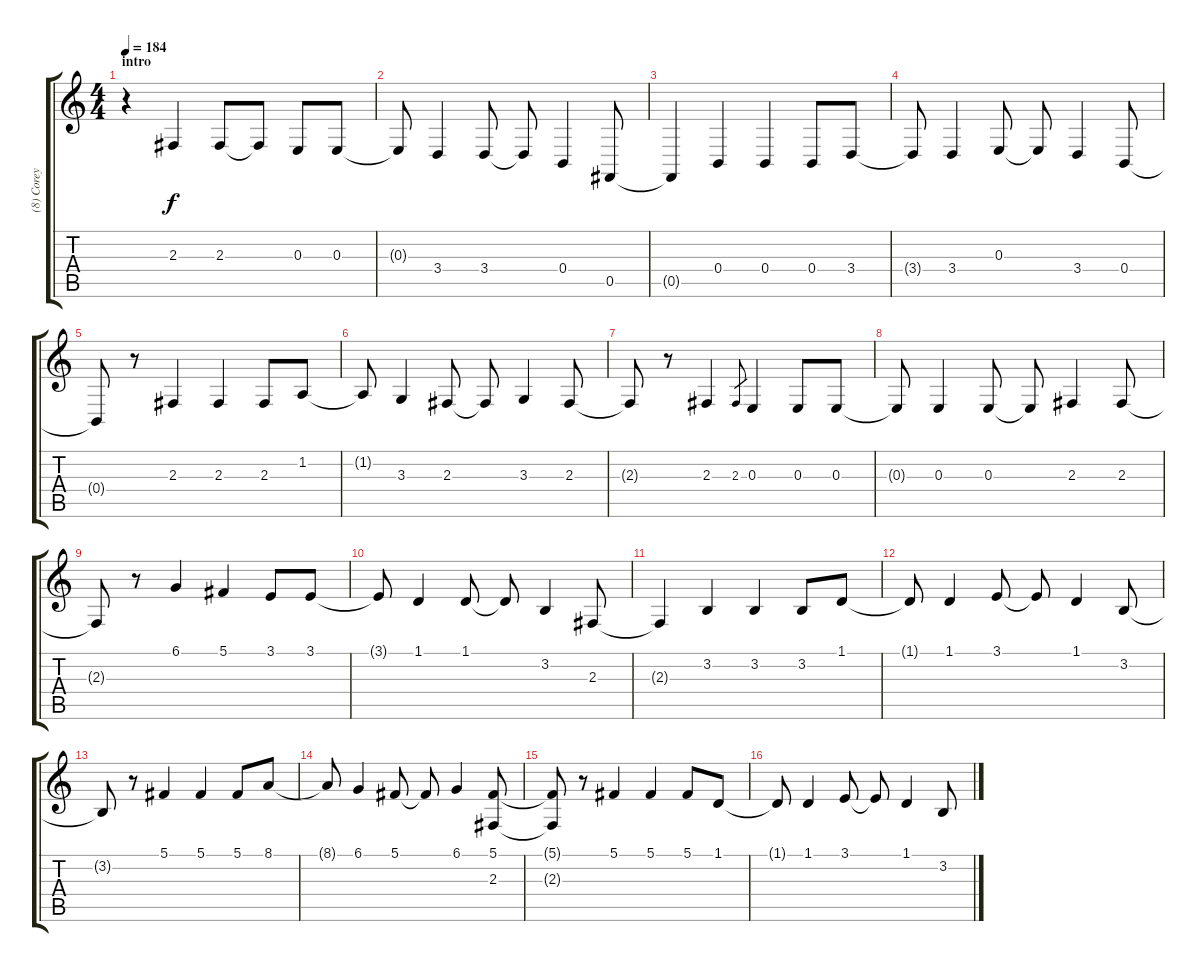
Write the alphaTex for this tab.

\track ("(8) Corey - vocal" "(8) Corey ") {instrument lead2sawtooth}
\staff {score tabs}
\tuning (Db4 Ab3 E3 B2 Gb2 Db2) {hide}
\ts (4 4)
\section ("" "intro")
\tempo 184
\clef g2
\ks c
r.4{dy f instrument lead2sawtooth} 2.3.4 2.3.8 2.3{t}.8 0.3.8 0.3.8 |
0.3{t}.8 3.4.4 3.4.8 3.4{t}.8 0.4.4 0.5.8 |
0.5{t}.4 0.4.4 0.4.4 0.4.8 3.4.8 |
3.4{t}.8 3.4.4 0.3.8 0.3{t}.8 3.4.4 0.4.8 |
0.4{t}.8 r.8 2.3.4 2.3.4 2.3.8 1.2.8 |
1.2{t}.8 3.3.4 2.3.8 2.3{t}.8 3.3.4 2.3.8 |
2.3{t}.8 r.8 2.3.4 2.3.8{gr} 0.3.4 0.3.8 0.3.8 |
0.3{t}.8 0.3.4 0.3.8 0.3{t}.8 2.3.4 2.3.8 |
2.3{t}.8 r.8 6.1.4 5.1.4 3.1.8 3.1.8 |
3.1{t}.8 1.1.4 1.1.8 1.1{t}.8 3.2.4 2.3.8 |
2.3{t}.4 3.2.4 3.2.4 3.2.8 1.1.8 |
1.1{t}.8 1.1.4 3.1.8 3.1{t}.8 1.1.4 3.2.8 |
3.2{t}.8 r.8 5.1.4 5.1.4 5.1.8 8.1.8 |
8.1{t}.8 6.1.4 5.1.8 5.1{t}.8 6.1.4 (5.1 2.3).8 |
(5.1{t} 2.3{t}).8 r.8 5.1.4 5.1.4 5.1.8 1.1.8 |
1.1{t}.8 1.1.4 3.1.8 3.1{t}.8 1.1.4 3.2.8
